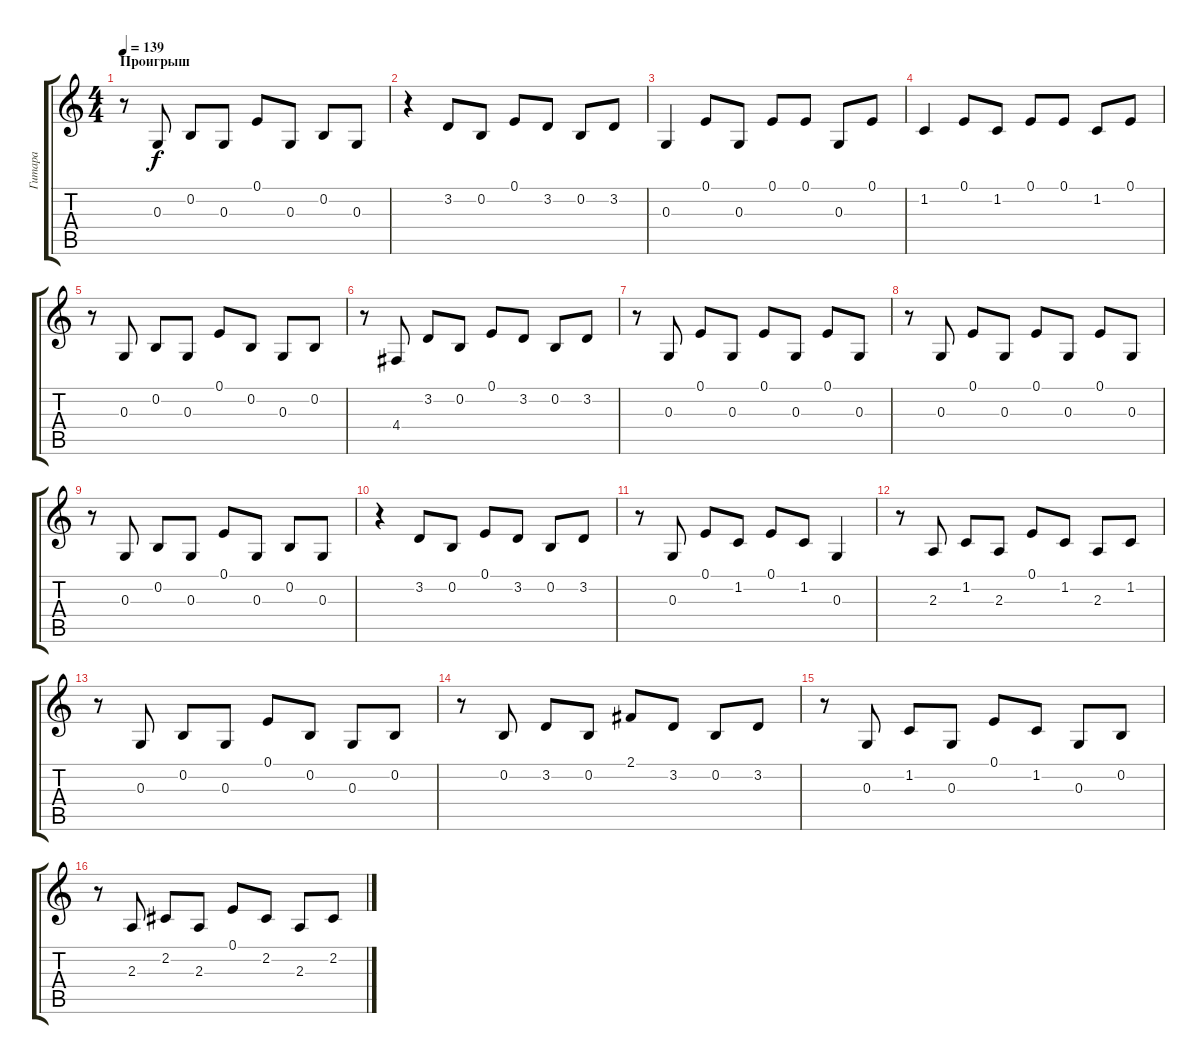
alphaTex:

\track ("Гитара" "Гитара") {instrument orchestralharp}
\staff {score tabs}
\tuning (E4 B3 G3 D3 A2 E2) {hide}
\ts (4 4)
\section ("" "Проигрыш ")
\tempo 139
\clef g2
\ks c
r.8{dy f} 0.3.8 0.2.8 0.3.8 0.1.8 0.3.8 0.2.8 0.3.8 |
r.4 3.2.8 0.2.8 0.1.8 3.2.8 0.2.8 3.2.8 |
0.3.4 0.1.8 0.3.8 0.1.8 0.1.8 0.3.8 0.1.8 |
1.2.4 0.1.8 1.2.8 0.1.8 0.1.8 1.2.8 0.1.8 |
r.8 0.3.8 0.2.8 0.3.8 0.1.8 0.2.8 0.3.8 0.2.8 |
r.8 4.4.8 3.2.8 0.2.8 0.1.8 3.2.8 0.2.8 3.2.8 |
r.8 0.3.8 0.1.8 0.3.8 0.1.8 0.3.8 0.1.8 0.3.8 |
r.8 0.3.8 0.1.8 0.3.8 0.1.8 0.3.8 0.1.8 0.3.8 |
r.8 0.3.8 0.2.8 0.3.8 0.1.8 0.3.8 0.2.8 0.3.8 |
r.4 3.2.8 0.2.8 0.1.8 3.2.8 0.2.8 3.2.8 |
r.8 0.3.8 0.1.8 1.2.8 0.1.8 1.2.8 0.3.4 |
r.8 2.3.8 1.2.8 2.3.8 0.1.8 1.2.8 2.3.8 1.2.8 |
r.8 0.3.8 0.2.8 0.3.8 0.1.8 0.2.8 0.3.8 0.2.8 |
r.8 0.2.8 3.2.8 0.2.8 2.1.8 3.2.8 0.2.8 3.2.8 |
r.8 0.3.8 1.2.8 0.3.8 0.1.8 1.2.8 0.3.8 0.2.8 |
r.8 2.3.8 2.2.8 2.3.8 0.1.8 2.2.8 2.3.8 2.2.8
